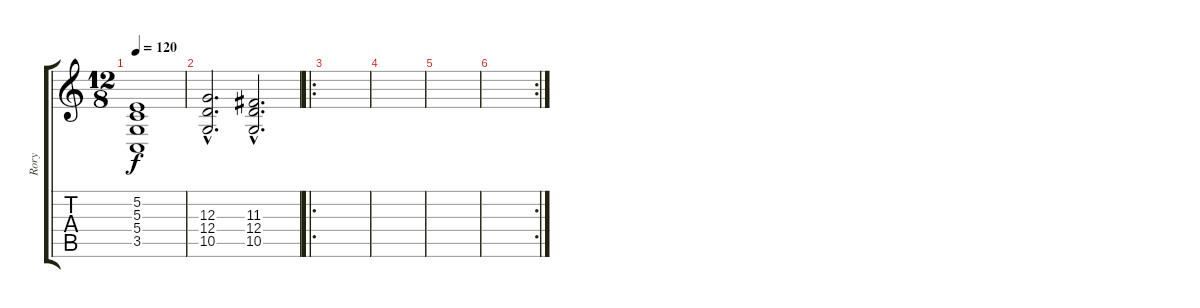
\track ("Rory" "Rory") {instrument stringensemble2}
\staff {score tabs}
\tuning (E4 B3 G3 D3 A2 E2) {hide}
\ts (12 8)
\tempo 120
\clef g2
\ks c
(5.2 5.3 5.4 3.5).1{dy f} |
(12.3{hac} 12.4{hac} 10.5{hac}).2{d} (11.3{hac} 12.4{hac} 10.5{hac}).2{d} |
\ro
|
|
|
\rc 2
